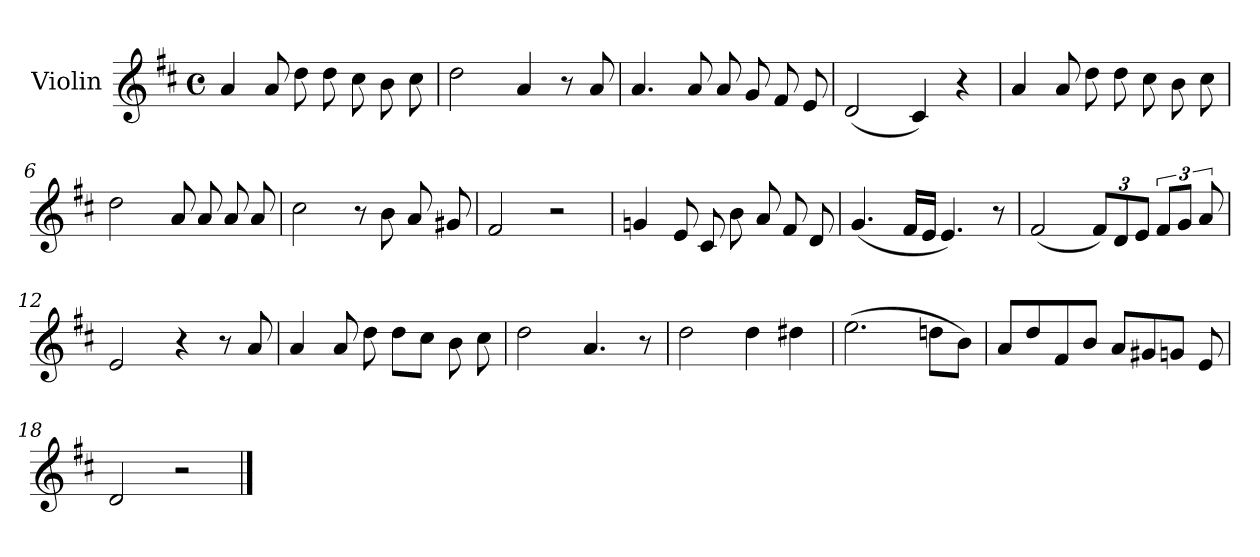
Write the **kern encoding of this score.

**kern	**dynam
*part1	*part1
*staff1	*staff1
*I"Violin	*
*I'Vln.	*
*clefG2	*
*k[f#c#]	*
*M4/4	*
*met(c)	*
=1	=1
4a	Andante
8a	.
8dd	.
8dd	.
8cc#	.
8b	.
8cc#	.
=2	=2
2dd	.
4a	.
8r	.
8a	.
=3	=3
4.a	.
8a	.
8a	.
8g	.
8f#	.
8e	.
=4	=4
(2d	.
4c#)	.
4r	.
=5	=5
4a	.
8a	.
8dd	.
8dd	.
8cc#	.
8b	.
8cc#	.
!!LO:LB:g=z
=6	=6
2dd	.
8a	.
8a	.
8a	.
8a	.
=7	=7
2cc#	.
8r	.
8b	.
8a	.
8g#X	.
=8	=8
2f#	.
2r	.
=9	=9
4gn	.
8e	.
8c#	.
8b	.
8a	.
8f#	.
8d	.
=10	=10
(4.g	.
16f#LL	.
16eJJ	.
4.e)	.
8r	.
!!LO:LB:g=z
=11	=11
(2f#	.
12f#L)	.
12d	.
12eJ	.
12f#L	.
12gJ	.
12a	.
=12	=12
2e	.
4r	.
8r	.
8a	.
=13	=13
4a	.
8a	.
8dd	.
8ddL	.
8cc#J	.
8b	.
8cc#	.
=14	=14
2dd	.
4.a	.
8r	.
=15	=15
2dd	.
4dd	.
4dd#X	.
=16	=16
(2.ee	.
8ddnL	.
8bJ)	.
!!LO:LB:g=z
=17	=17
8aL	.
8dd	.
8f#	.
8bJ	.
8aL	.
8g#X	.
8gnJ	.
8e	.
=18	=18
2d	.
2r	.
==	==
*-	*-
